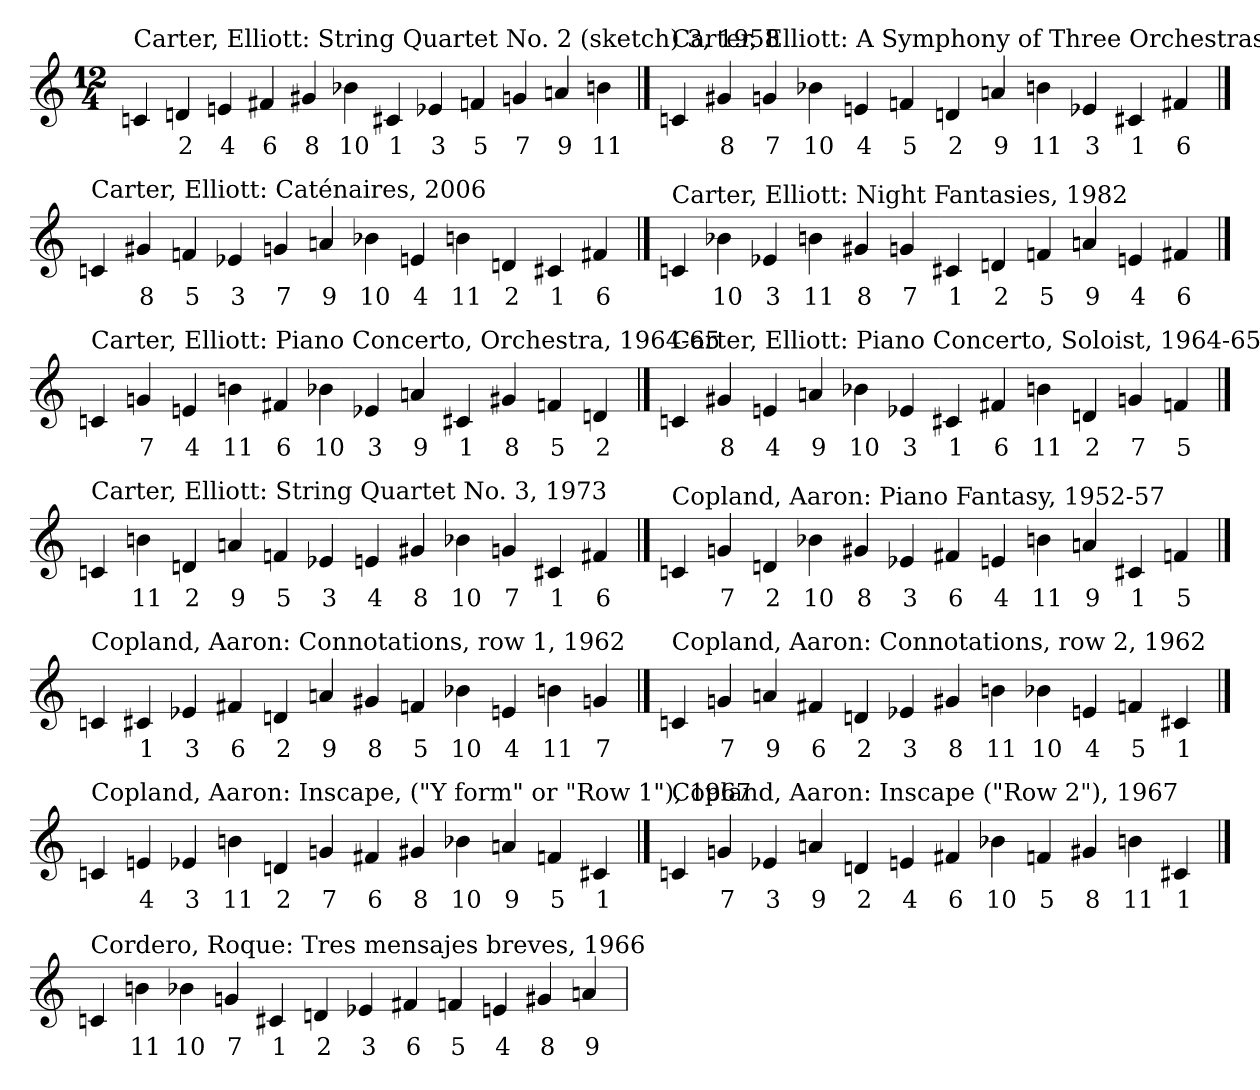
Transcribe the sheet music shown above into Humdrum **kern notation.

**kern	**text
*part1	*part1
*staff1	*staff1
!!LO:LB:g=z
*M12/4	*
==92	==92
!LO:TX:t=Carter, Elliott&colon; String Quartet No. 2 (sketch) 3, 1958	!
4cn	.
4dn	2
4en	4
4f#X	6
4g#X	8
4b-X	10
4c#X	1
4e-X	3
4fn	5
4gn	7
4an	9
4bn	11
!!LO:LB:g=z
==93	==93
!LO:TX:t=Carter, Elliott&colon; A Symphony of Three Orchestras, 1976	!
4cn	.
4g#X	8
4gn	7
4b-X	10
4en	4
4fn	5
4dn	2
4an	9
4bn	11
4e-X	3
4c#X	1
4f#X	6
!!LO:LB:g=z
==94	==94
!LO:TX:t=Carter, Elliott&colon; Caténaires, 2006	!
4cn	.
4g#X	8
4fn	5
4e-X	3
4gn	7
4an	9
4b-X	10
4en	4
4bn	11
4dn	2
4c#X	1
4f#X	6
!!LO:LB:g=z
==95	==95
!LO:TX:t=Carter, Elliott&colon; Night Fantasies, 1982	!
4cn	.
4b-X	10
4e-X	3
4bn	11
4g#X	8
4gn	7
4c#X	1
4dn	2
4fn	5
4an	9
4en	4
4f#X	6
!!LO:LB:g=z
==96	==96
!LO:TX:t=Carter, Elliott&colon; Piano Concerto, Orchestra, 1964-65	!
4cn	.
4gn	7
4en	4
4bn	11
4f#X	6
4b-X	10
4e-X	3
4an	9
4c#X	1
4g#X	8
4fn	5
4dn	2
!!LO:LB:g=z
==97	==97
!LO:TX:t=Carter, Elliott&colon; Piano Concerto, Soloist, 1964-65	!
4cn	.
4g#X	8
4en	4
4an	9
4b-X	10
4e-X	3
4c#X	1
4f#X	6
4bn	11
4dn	2
4gn	7
4fn	5
!!LO:LB:g=z
==98	==98
!LO:TX:t=Carter, Elliott&colon; String Quartet No. 3, 1973	!
4cn	.
4bn	11
4dn	2
4an	9
4fn	5
4e-X	3
4en	4
4g#X	8
4b-X	10
4gn	7
4c#X	1
4f#X	6
!!LO:LB:g=z
==99	==99
!LO:TX:t=Copland, Aaron&colon; Piano Fantasy, 1952-57	!
4cn	.
4gn	7
4dn	2
4b-X	10
4g#X	8
4e-X	3
4f#X	6
4en	4
4bn	11
4an	9
4c#X	1
4fn	5
!!LO:LB:g=z
==100	==100
!LO:TX:t=Copland, Aaron&colon; Connotations, row 1, 1962	!
4cn	.
4c#X	1
4e-X	3
4f#X	6
4dn	2
4an	9
4g#X	8
4fn	5
4b-X	10
4en	4
4bn	11
4gn	7
!!LO:LB:g=z
==101	==101
!LO:TX:t=Copland, Aaron&colon; Connotations, row 2, 1962	!
4cn	.
4gn	7
4an	9
4f#X	6
4dn	2
4e-X	3
4g#X	8
4bn	11
4b-X	10
4en	4
4fn	5
4c#X	1
!!LO:LB:g=z
==102	==102
!LO:TX:t=Copland, Aaron&colon; Inscape, ("Y form" or "Row 1"), 1967	!
4cn	.
4en	4
4e-X	3
4bn	11
4dn	2
4gn	7
4f#X	6
4g#X	8
4b-X	10
4an	9
4fn	5
4c#X	1
!!LO:LB:g=z
==103	==103
!LO:TX:t=Copland, Aaron&colon; Inscape ("Row 2"), 1967	!
4cn	.
4gn	7
4e-X	3
4an	9
4dn	2
4en	4
4f#X	6
4b-X	10
4fn	5
4g#X	8
4bn	11
4c#X	1
!!LO:LB:g=z
==104	==104
!LO:TX:t=Cordero, Roque&colon; Tres mensajes breves, 1966	!
4cn	.
4bn	11
4b-X	10
4gn	7
4c#X	1
4dn	2
4e-X	3
4f#X	6
4fn	5
4en	4
4g#X	8
4an	9
=	=
*-	*-
